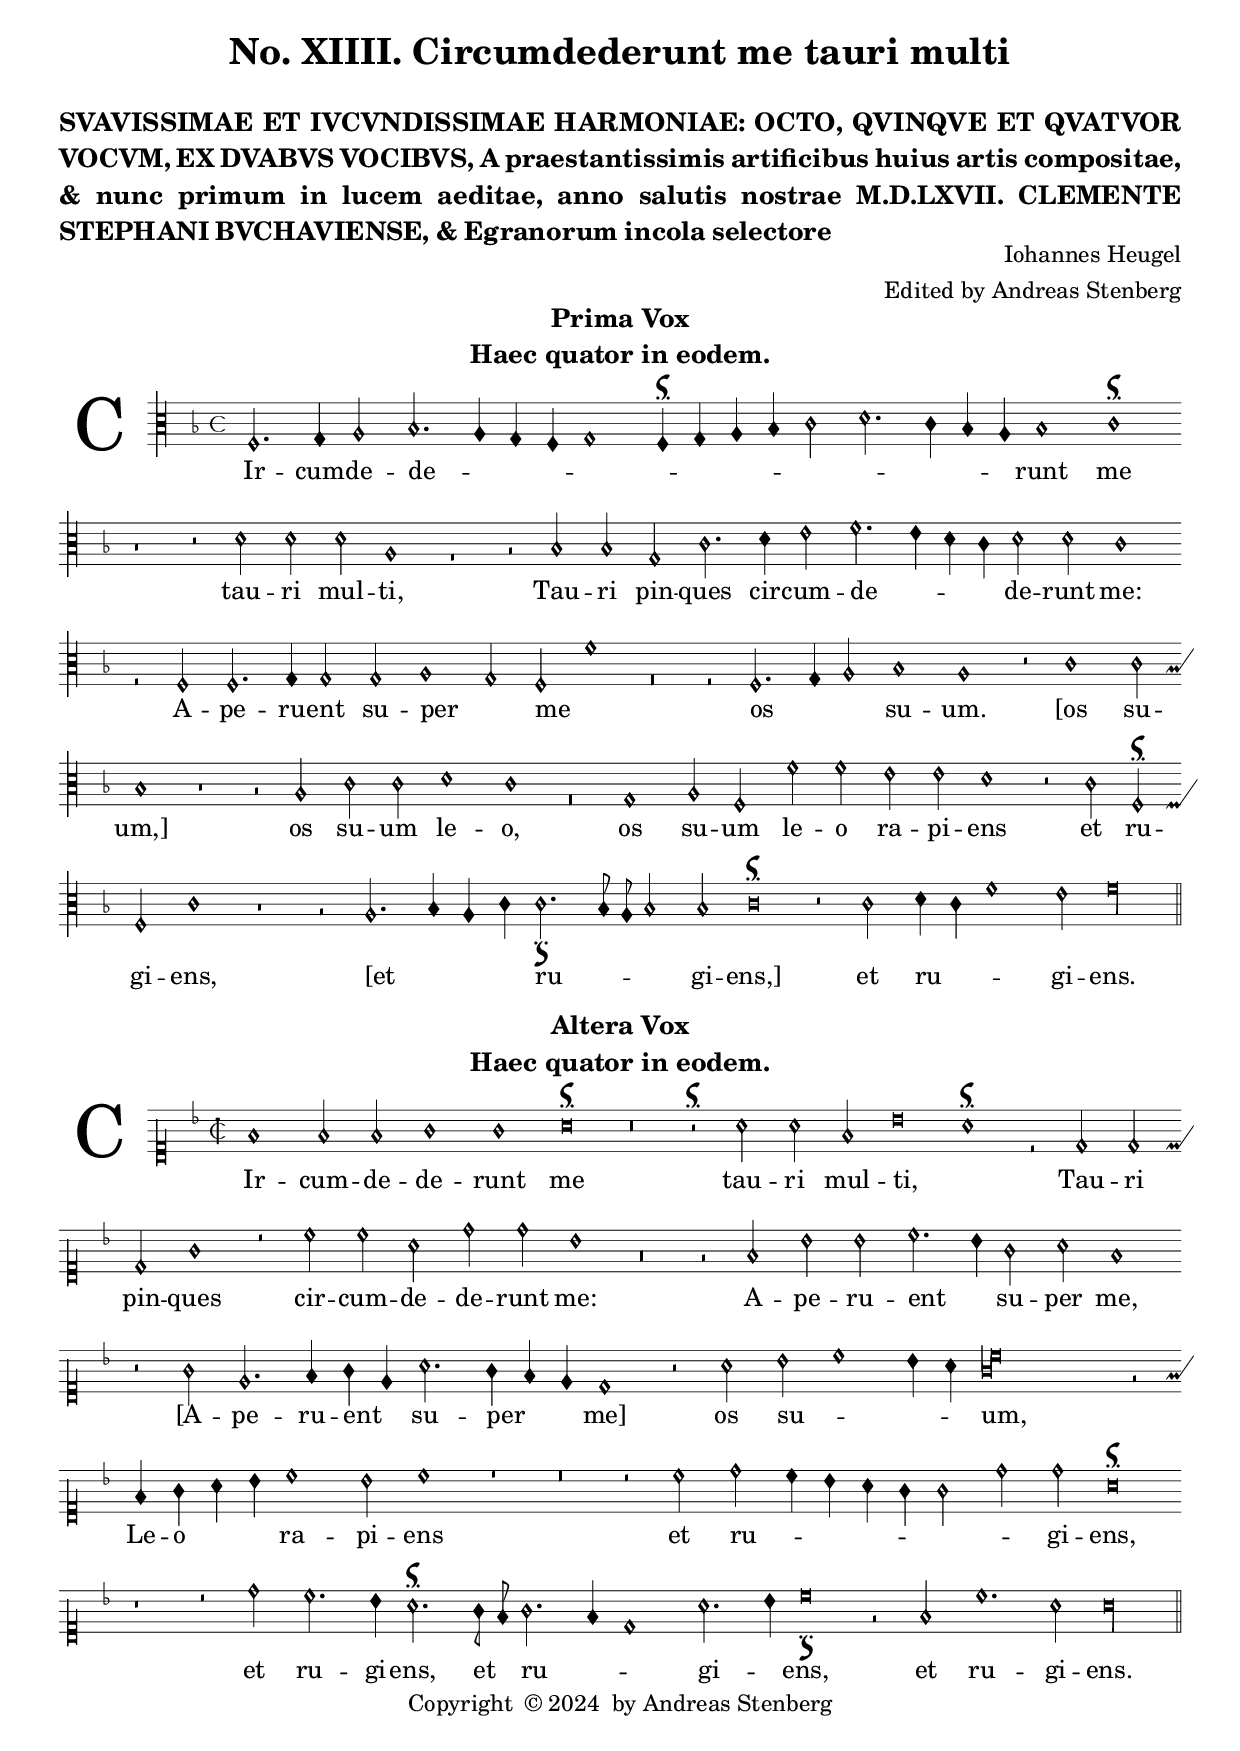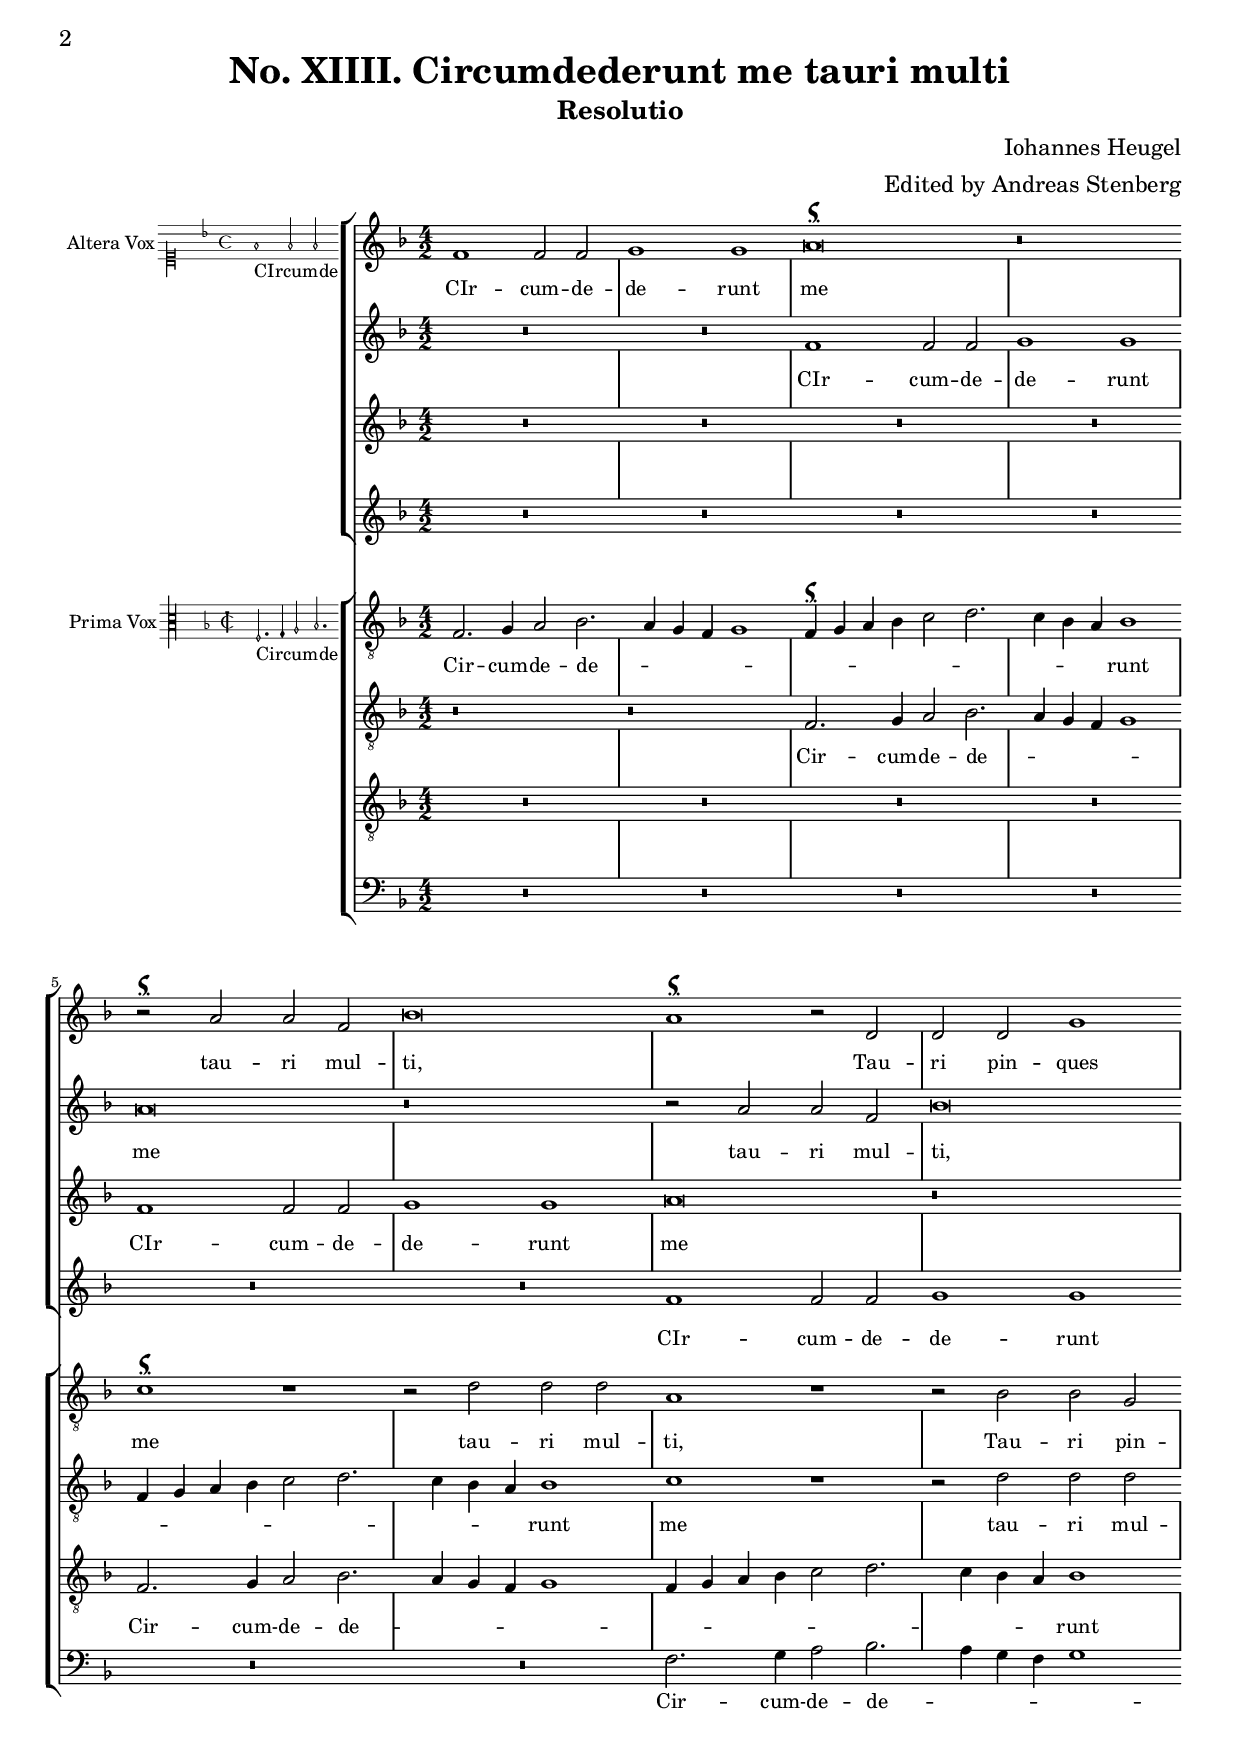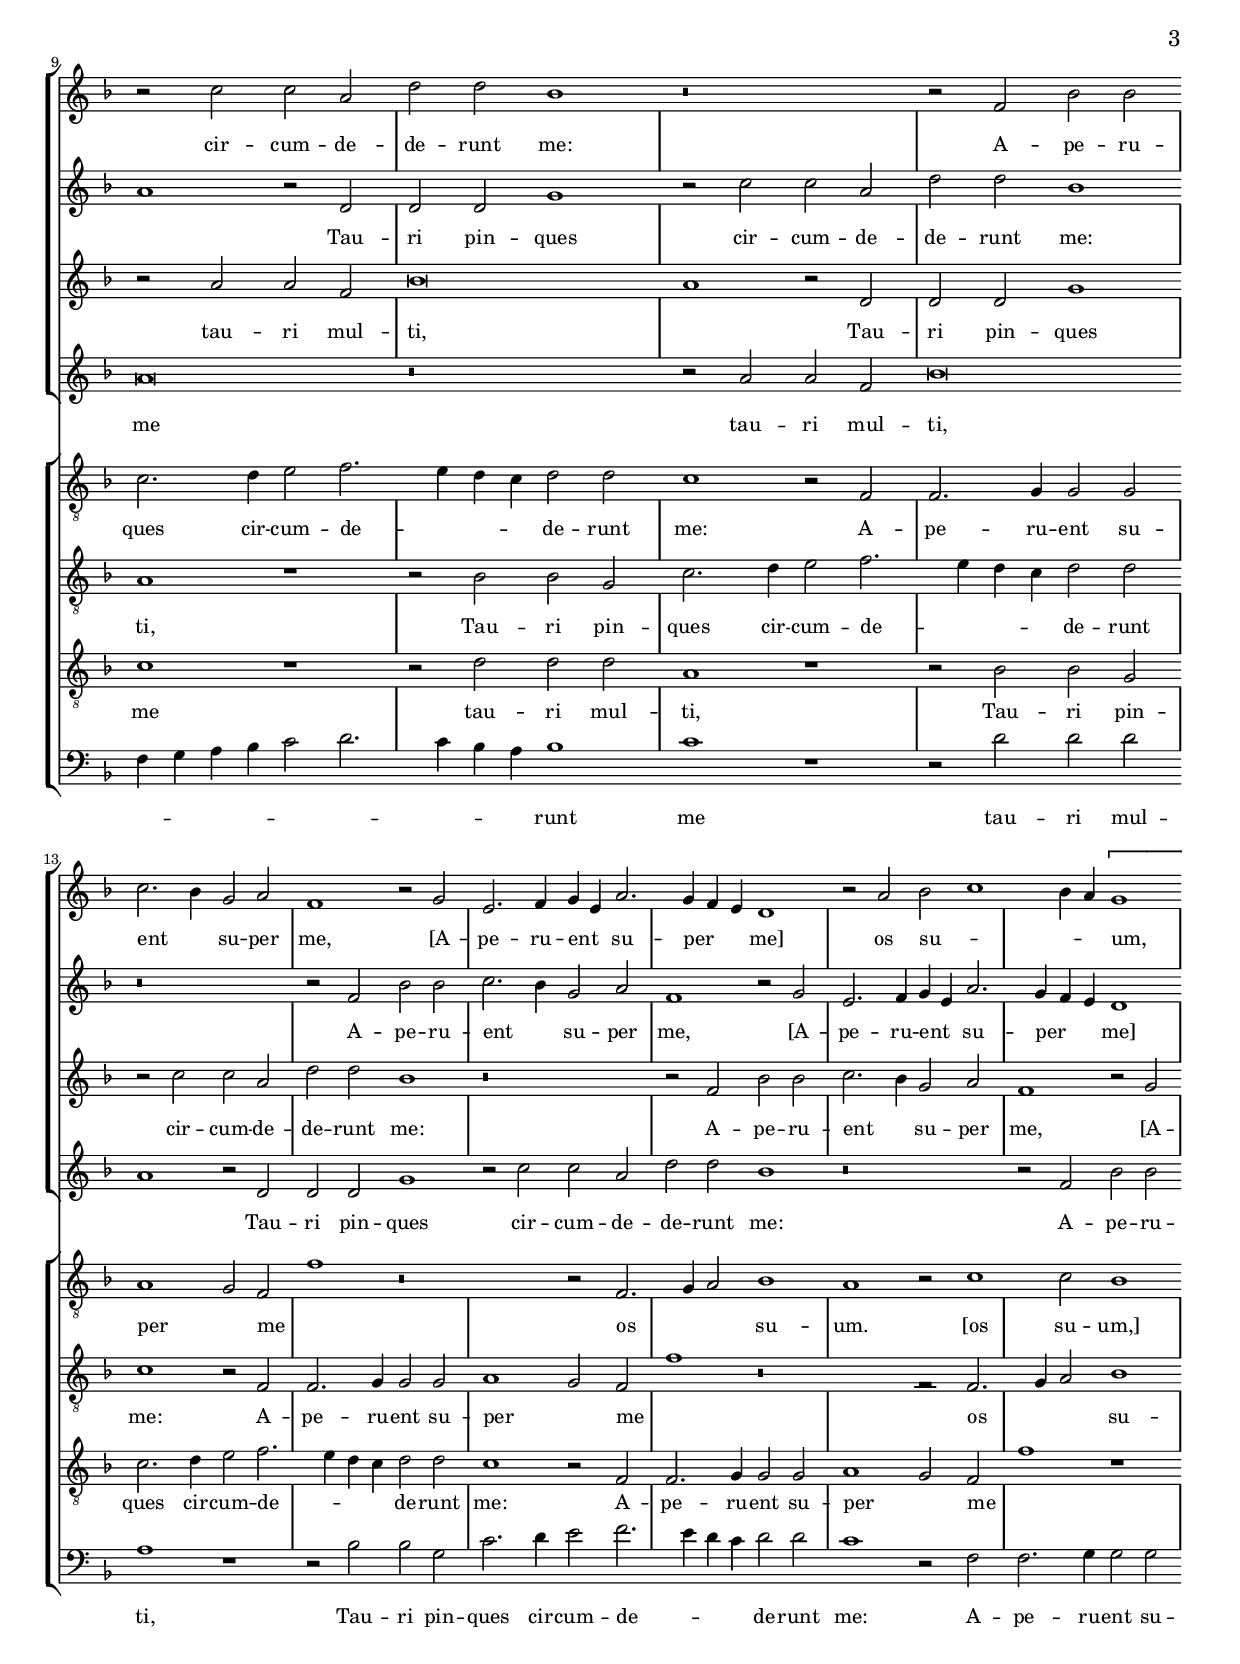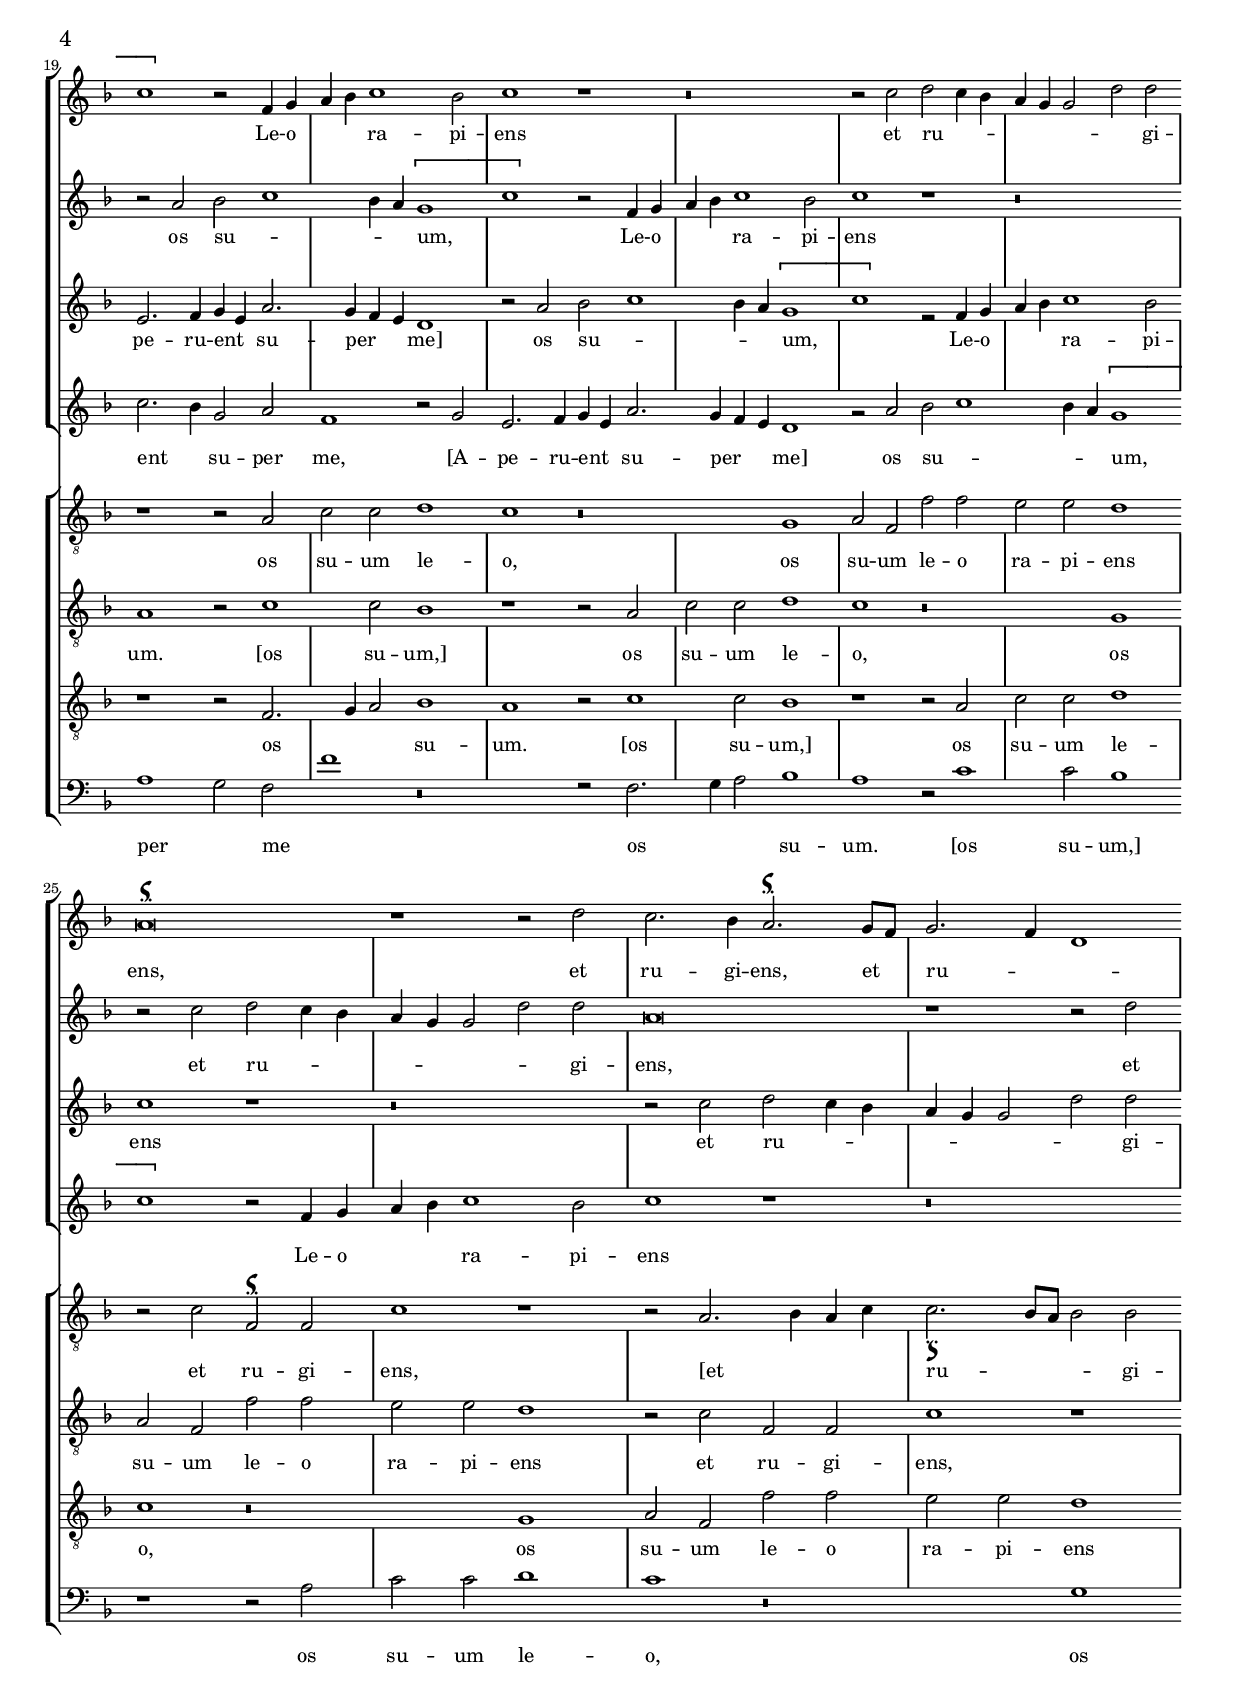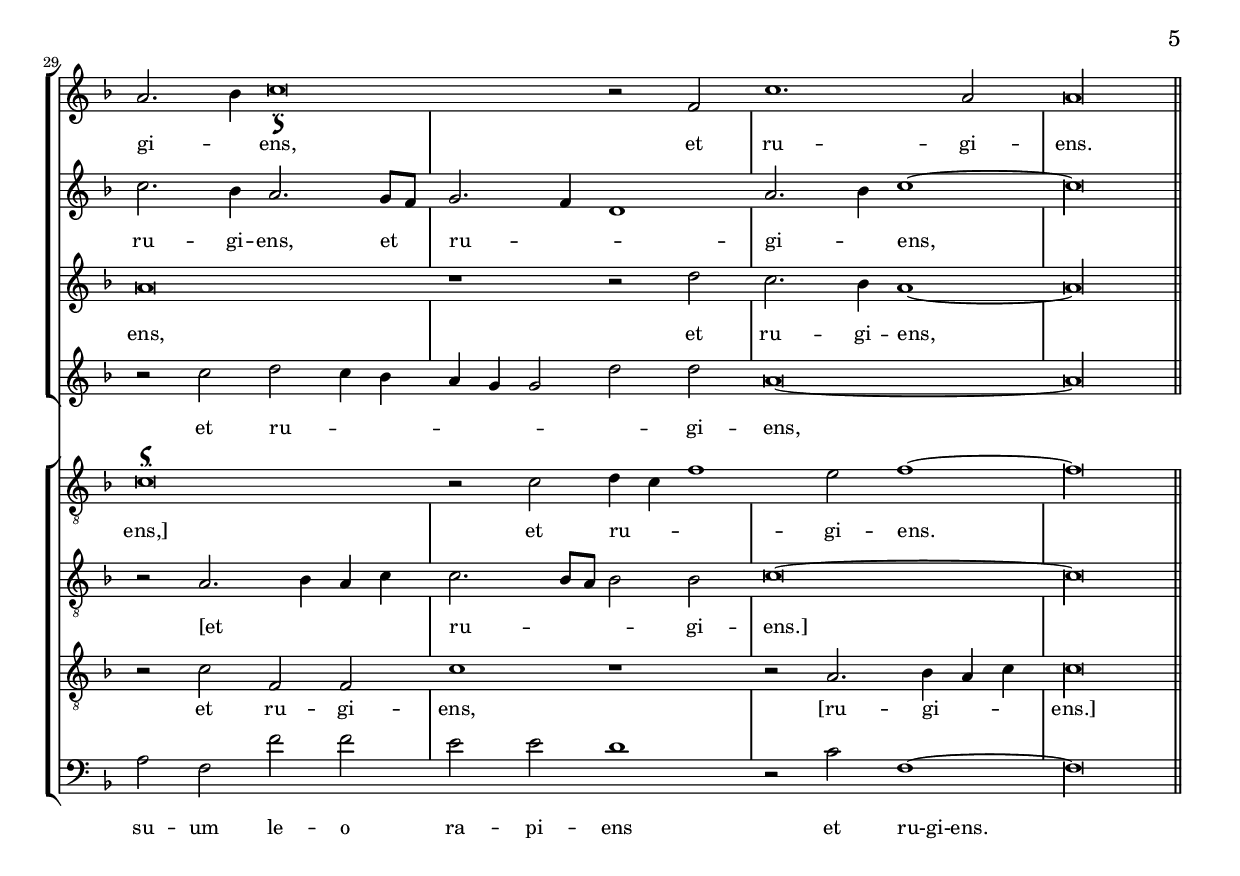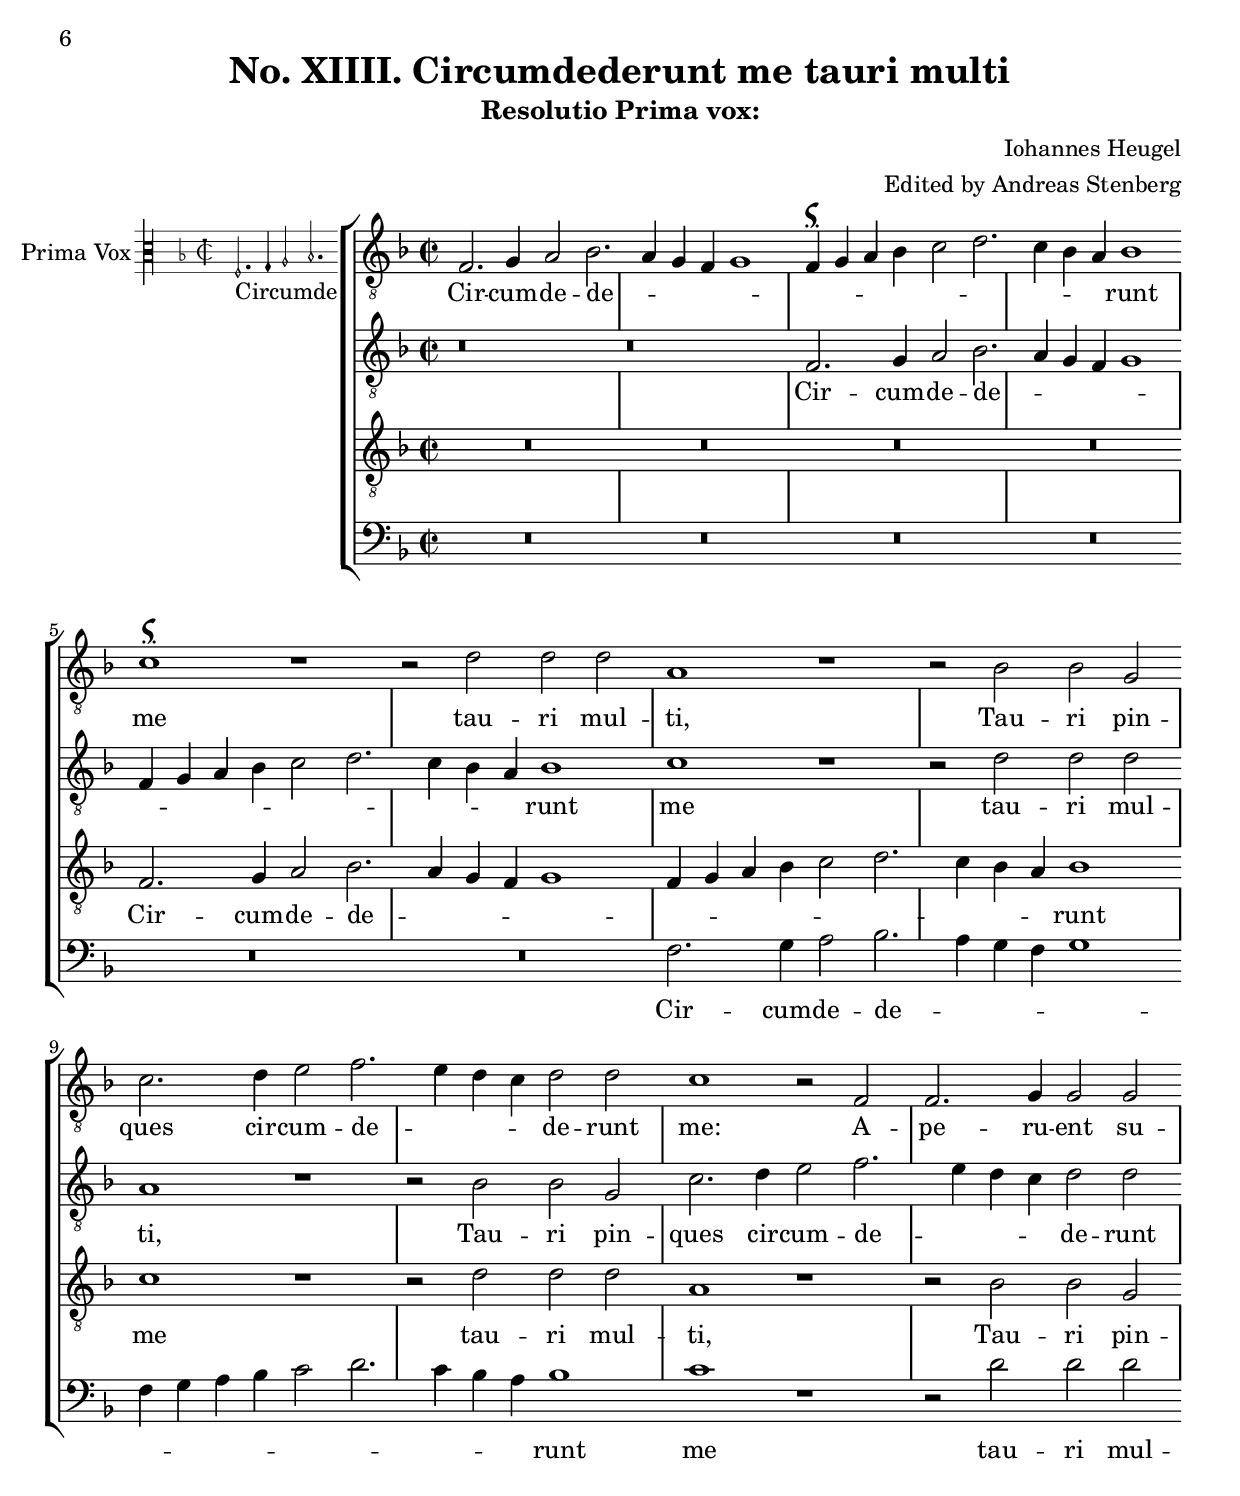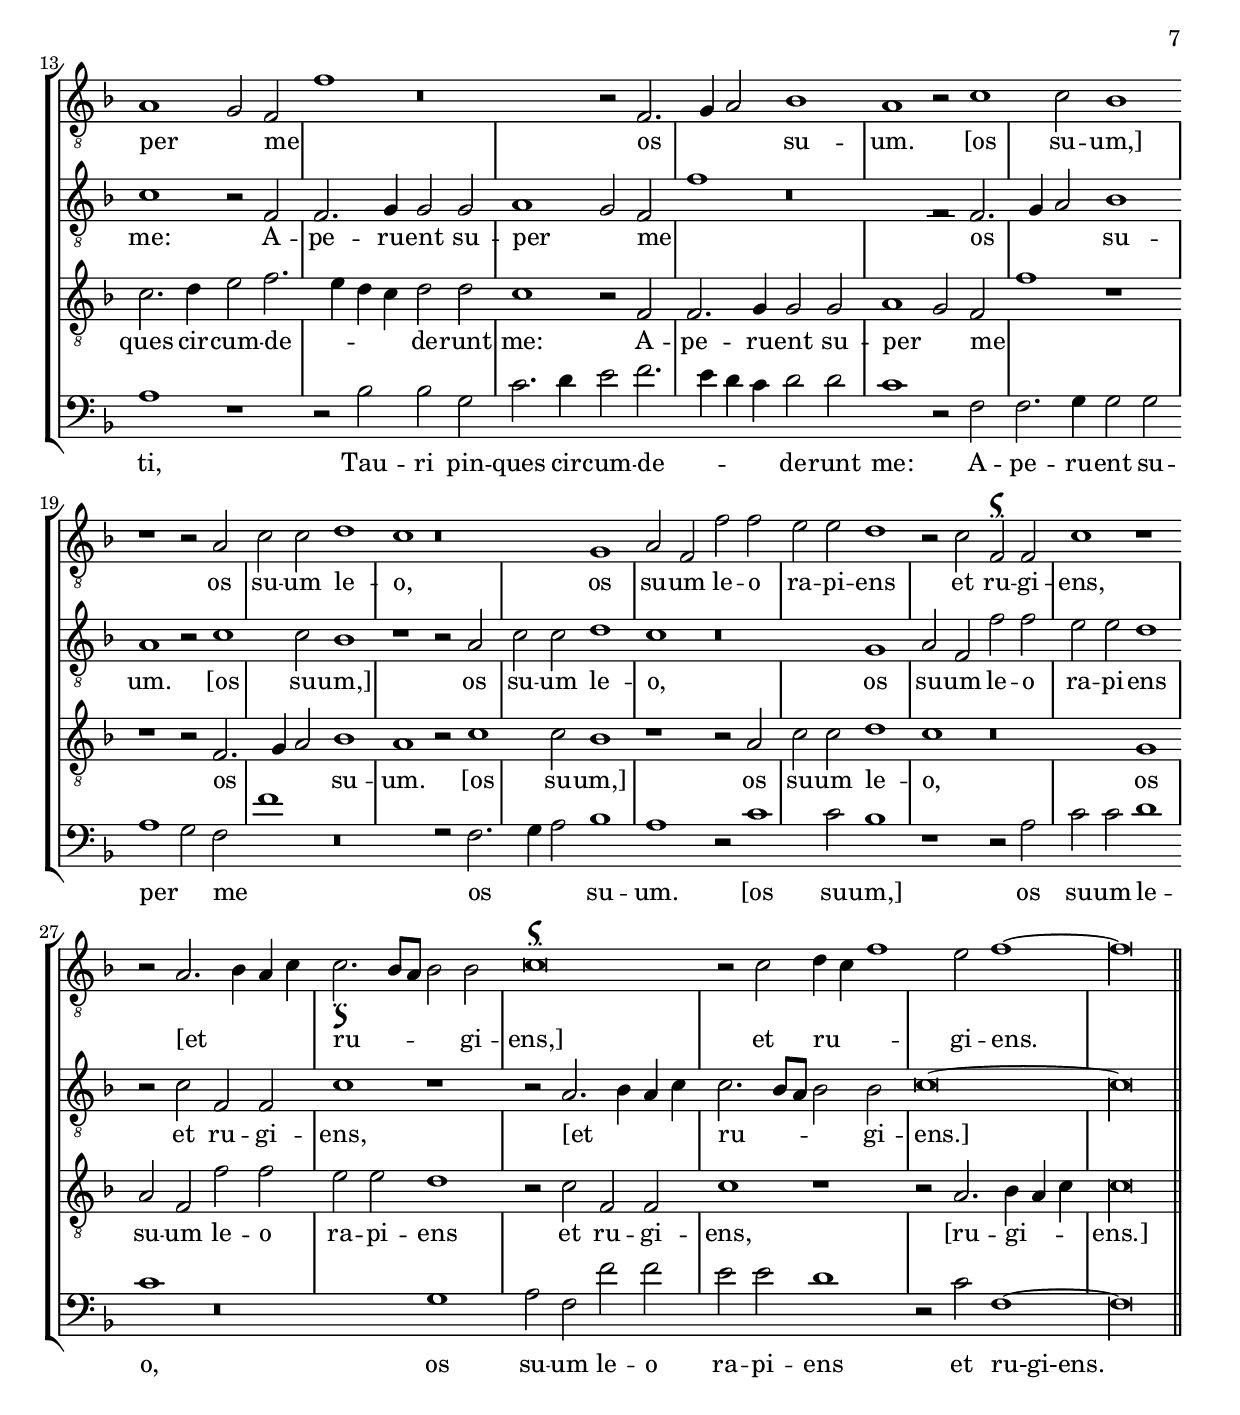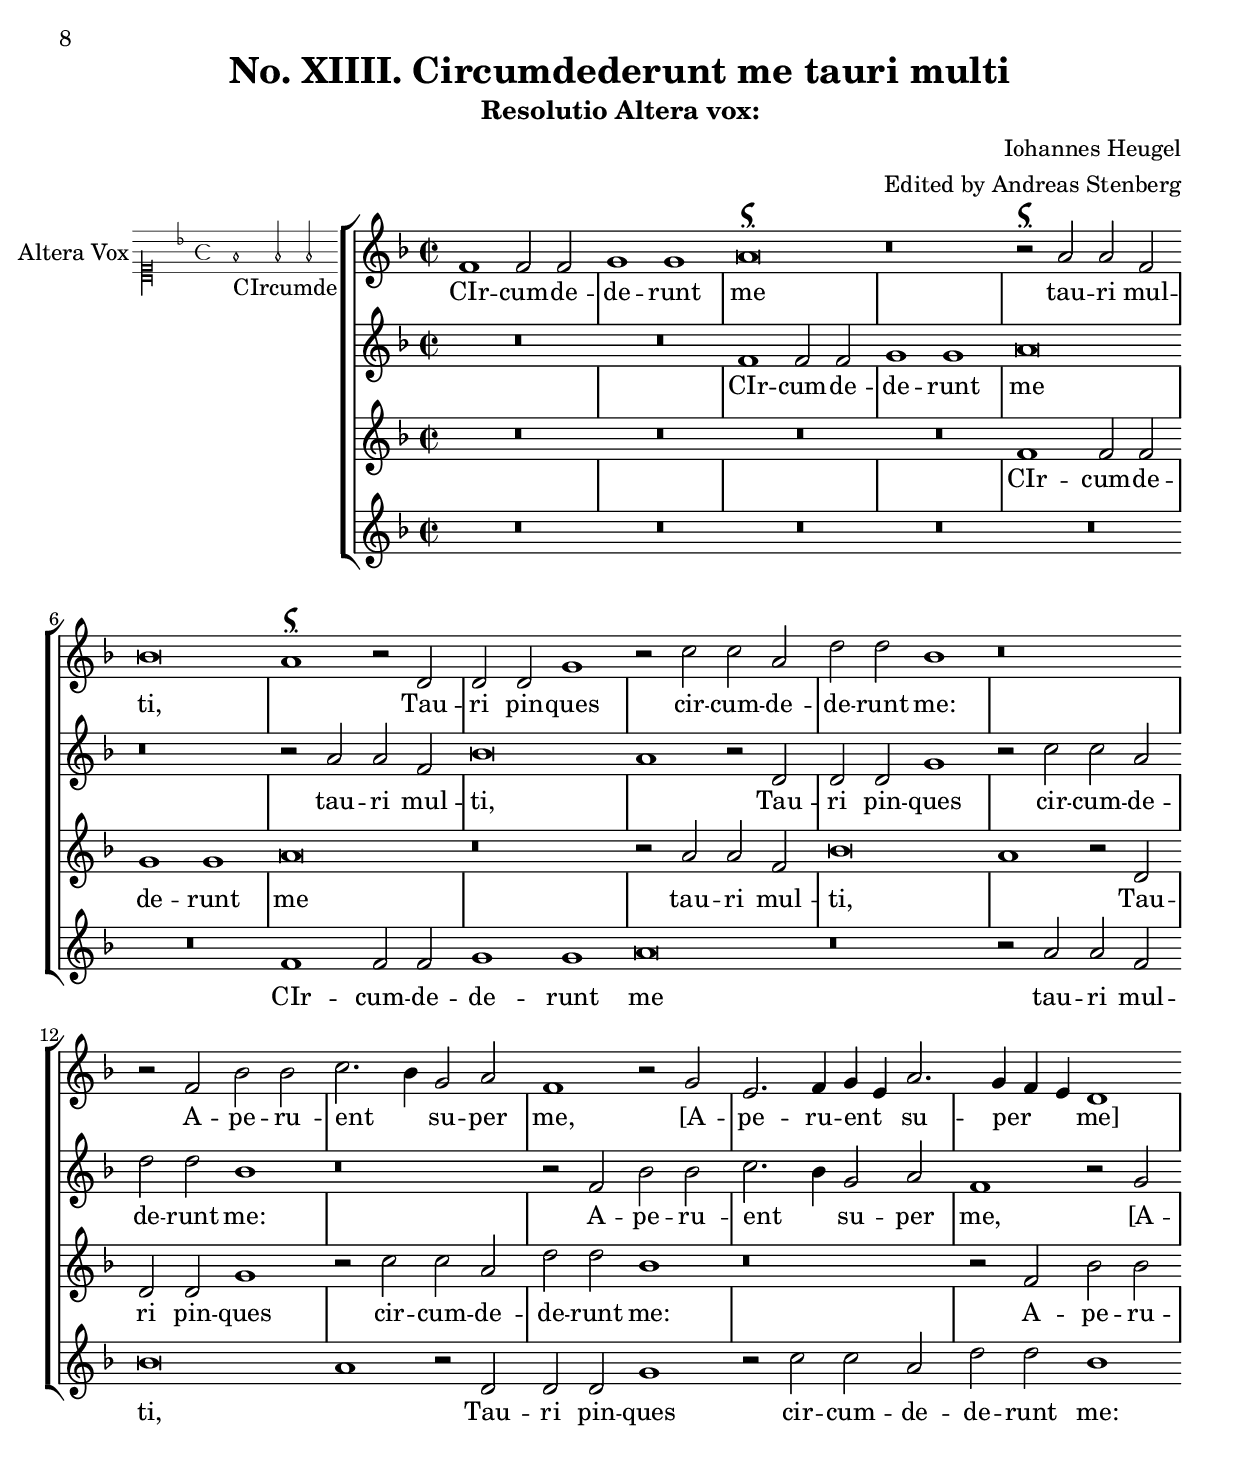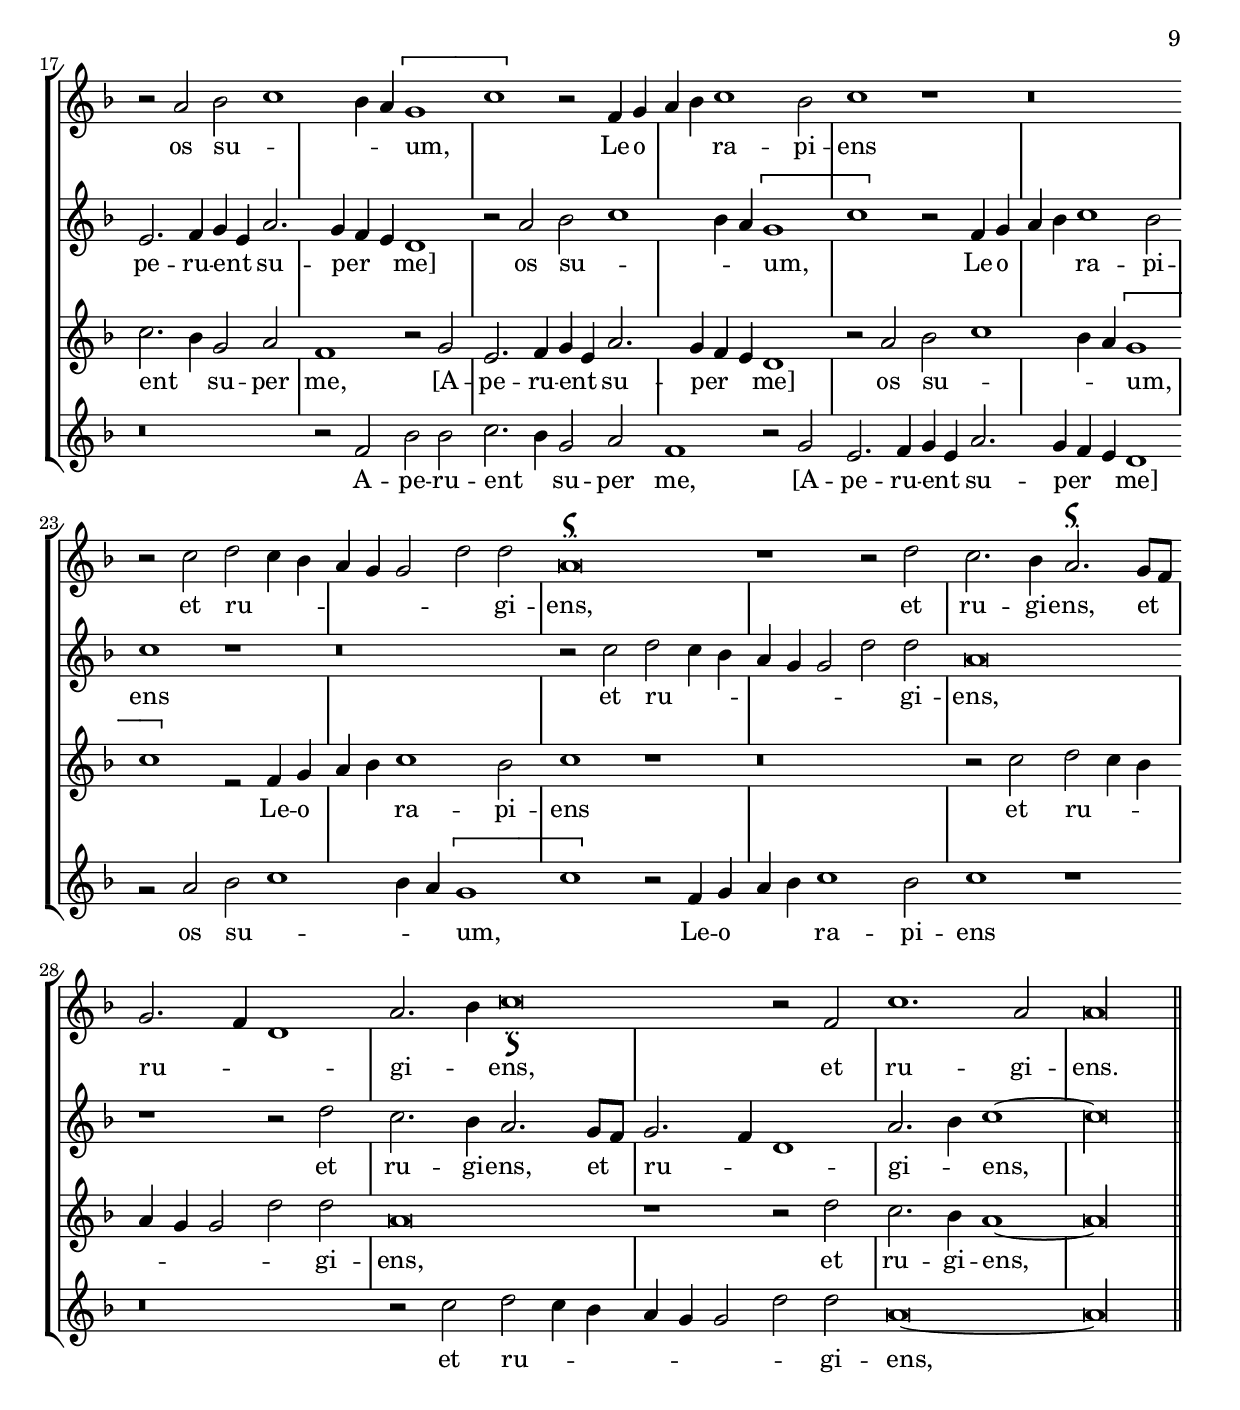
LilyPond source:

\version "2.24.3"
\include "deutsch.ly"
\include "deutsch.ly"
#(append! supported-clefs '(("mensural-f3" . ("clefs.mensural.f" 0 0))))
#(append! supported-clefs '(("mensural-f1" . ("clefs.mensural.f" 4 0))))
#(append! supported-clefs '(("mensural-f2" . ("clefs.mensural.f" -2 0))))
#(append! supported-clefs '(("petrucci-g3" . ("clefs.petrucci.g" 0 1))))
#(append! supported-clefs '(("petrucci-c5" . ("clefs.petrucci.g" 5 5))))
ficta = \once \set suggestAccidentals =##t

\header { 
  title = "No. XIIII. Circumdederunt me tauri multi"
  subtitle = \markup \column { \vspace #1.0 \justify-string #"SVAVISSIMAE ET IVCVNDISSIMAE HARMONIAE: OCTO, QVINQVE ET QVATVOR VOCVM, EX DVABVS VOCIBVS, A praestantissimis artificibus huius artis compositae, & nunc primum in lucem aeditae, anno salutis nostrae M.D.LXVII. CLEMENTE STEPHANI BVCHAVIENSE, & Egranorum incola selectore" }
  composer = "Iohannes Heugel"
  arranger = "Edited by Andreas Stenberg"
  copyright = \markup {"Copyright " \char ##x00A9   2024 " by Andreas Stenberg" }
}

primaVox = \relative {
  \override NoteHead.style = #'petrucci
  \clef "petrucci-c3"
  
  \key f \major
  \time 4/4
  f2. g4 a2 b2.\melisma 
  a4 g4 f4  g1
  f4^\signumcongruentiae g4 a4 b4 
  c2 d2. c4 b4 a4\melismaEnd 
  b1 c1^\signumcongruentiae
  a1\rest c2\rest d2
  d2 d2 
  
  a1 
  f1\rest a2\rest b2
  b2 g2 c2. d4 
  e2 f2.\melisma e4 d4 c4\melismaEnd
  d2 d2 c1
  f,2\rest f2 f2. g4
  g2 g2 a1\melisma
  g2\melismaEnd f2\melisma f'1\melismaEnd
  f,\breve\rest 
  f2\rest f2.\melisma g4 a2\melismaEnd
  
  b1 a1
  c2\rest c1 c2 
  b1 a1\rest 
  a2\rest a2 c2 c2
  d1 c1
  f,\breve\rest 
  g1 a2 f2 
  f'2 f2 e2 e2 
  d1 c2\rest c2 
  f,2^\signumcongruentiae f2 c'1
  a1\rest a2\rest a2.\melisma 
  b4 a4 c4\melismaEnd
  
  c2._\signumcongruentiae\melisma  b8 a8 
  b2\melismaEnd b2 c\breve^\signumcongruentiae 
  c2\rest c2 
  d4\melisma c4 f1\melismaEnd e2
  f\longa
      \once \revert Staff.BarLine.transparent
      \bar "||"
      
      
}
primaWords = \lyricmode {
  Ir -- cum -- de -- de -- runt me tau -- ri mul -- ti,
  Tau -- ri pin -- ques cir -- cum -- de -- de -- runt me: 
  A -- pe -- ru -- ent su -- per me os su -- um.
  [os su -- um,] 
  os su -- um le -- o,
  os su -- um le -- o ra -- pi -- ens et ru -- gi -- ens,
  [et ru -- gi -- ens,] 
  et ru -- gi -- ens. 
}
\score {
  <<
    \new MensuralVoice = "PrimaVox"
 \relative {
      \hide Score.BarNumber {
        \set Staff.instrumentName = \markup { \center-column { \fontsize #10 C } } 
        \primaVox
      }
    }
    \new Lyrics \lyricsto "PrimaVox" {
      \primaWords
    }
  >>
  \header {
    title = ##f
    subtitle = ##f
    composer = ##f
    arranger = ##f
    instrument = \markup \center-column { "Prima Vox" "Haec quator in eodem." }
  }
}

alteraVox = \relative {
  \override NoteHead.style = #'petrucci
  \clef "petrucci-c1"
  
  \key f \major
  \time 2/2
  f'1 f2 f2 
  g1 g1
  a\breve^\signumcongruentiae
  g\breve\rest
  g2\rest^\signumcongruentiae a2 a2 f2
  b\breve\melisma 
  a1^\signumcongruentiae\melismaEnd c,2\rest d2
  d2 d2 g1
  b2\rest c2 c2 a2
  d2 d2 
  
  b1
  e,\breve\rest 
  e2\rest f2 b2 b2
  c2.\melisma b4\melismaEnd g2 a2
  f1  g2\rest g2
  e2. f4 g4\melisma e4\melismaEnd a2.
  g4\melisma f4 e4\melismaEnd d1 
  g2\rest a2 b2\melisma c1 
  b4 a4\melismaEnd \[g1\melisma
  c1\melismaEnd\]
  e,2\rest f4 g4\melisma
  
  a4 b4\melismaEnd c1 
  b2 c1
  b1\rest 
  b\breve\rest 
  b2\rest c2 d2\melisma c4 b4 
  a4 g4 g2 d'2\melismaEnd d2
  a\breve^\signumcongruentiae
  g1\rest b2\rest d2
  c2. b4 a2.^\signumcongruentiae g8\melisma f8\melismaEnd
  g2.\melisma f4 d1\melismaEnd
  a'2.\melisma b4\melismaEnd c\breve_\signumcongruentiae
  
  e,2\rest f2 c'1. a2
  a\longa
  \once \revert Staff.BarLine.transparent
  \bar "||"
}
alteraWords = \lyricmode {
  Ir -- cum -- de -- de -- runt me tau -- ri mul -- ti,
  Tau -- ri pin -- ques cir -- cum -- de -- de -- runt me: 
  A -- pe -- ru -- ent su -- per me,
  [A -- pe -- ru -- ent su -- per me] 
  os su -- um, 
  Le -- o ra -- pi -- ens et ru -- gi -- ens,
  et ru -- gi -- ens,
  et ru -- gi -- ens, 
  et ru -- gi -- ens. 

}

diatonic = \relative {
  f, g a b c d e f g a b c
}
\score {
  <<
    \new MensuralVoice = "SecundaVox" \relative {
      \hide Score.BarNumber {
      \set Staff.instrumentName = \markup { \center-column { \fontsize #10 C } } 
      \alteraVox
      }
    }
    \new Lyrics \lyricsto "SecundaVox" {
      \alteraWords
    }
  >>
  \header {
    title = ##f
    subtitle = ##f
    composer = ##f
    arranger = ##f
    instrument = \markup \center-column { "Altera Vox" "Haec quator in eodem." }
  }
}

%% Resolutio Omnis Vocis


\score {
  <<
  \new StaffGroup <<
  \new Staff <<
    \new Voice = AlteraVoxA {
      \set Staff.instrumentName = \markup \center-column { "Altera Vox"  }
      \incipit { \clef "mensural-c1" 
                 \key f \major
                 f'1_"CIrcumde"  f'2 f'2}
      \override Staff.InstrumentName.self-alignment-X = #RIGHT
      \clef "treble"
      \key f \major
      \set Staff.midiInstrument = "choir aahs"
  \relative { 
  f'1 f2 f2 
  g1 g1
  a\breve^\signumcongruentiae
  r\breve
  r2^\signumcongruentiae a2 a2 f2
  b\breve\melisma 
  a1^\signumcongruentiae\melismaEnd r2 d,2
  d2 d2 g1
  r2 c2 c2 a2
  d2 d2 
  
  b1
  r\breve 
  r2 f2 b2 b2
  c2.\melisma b4\melismaEnd g2 a2
  f1  r2 g2
  e2. f4 g4\melisma e4\melismaEnd a2.
  g4\melisma f4 e4\melismaEnd d1 
  r2 a'2 b2\melisma c1 
  b4 a4\melismaEnd \[g1\melisma
  c1\melismaEnd\]
  r2 f,4 g4\melisma
  
  a4 b4\melismaEnd c1 
  b2 c1
  r1 
  r\breve 
  r2 c2 d2\melisma c4 b4 
  a4 g4 g2 d'2\melismaEnd d2
  a\breve^\signumcongruentiae
  r1 r2 d2
  c2. b4 a2.^\signumcongruentiae g8\melisma f8\melismaEnd
  g2.\melisma f4 d1\melismaEnd
  a'2.\melisma b4\melismaEnd c\breve_\signumcongruentiae
  
  r2 f,2 c'1. a2
  \cadenzaOn
  a\longa
  \once \revert Staff.BarLine.transparent
  \bar "||"
  \cadenzaOff
    }
    }
    \new Lyrics \lyricsto AlteraVoxA { 
    CIr -- cum -- de -- de -- runt me tau -- ri mul -- ti,
  Tau -- ri pin -- ques cir -- cum -- de -- de -- runt me: 
  A -- pe -- ru -- ent su -- per me,
  [A -- pe -- ru -- ent su -- per me] 
  os su -- um, 
  Le -- o ra -- pi -- ens et ru -- gi -- ens,
  et ru -- gi -- ens,
  et ru -- gi -- ens, 
  et ru -- gi -- ens. 

    }
  >>
  
  \new Staff <<
    \new Voice = AlteraVoxB {
      \override Staff.InstrumentName.self-alignment-X = #RIGHT
      \set Staff.midiInstrument = "choir aahs"
      \relative {   \clef "treble"
      \key f \major
  R\breve*2
  f'1 f2 f2 
  g1 g1
  a\breve
  r\breve
  r2 a2 a2 f2
  b\breve\melisma 
  a1\melismaEnd r2 d,2
  d2 d2 g1
  r2 c2 c2 a2
  d2 d2 
  
  b1
  r\breve 
  r2 f2 b2 b2
  c2.\melisma b4\melismaEnd g2 a2
  f1  r2 g2
  e2. f4 g4\melisma e4\melismaEnd a2.
  g4\melisma f4 e4\melismaEnd d1 
  r2 a'2 b2\melisma c1 
  b4 a4\melismaEnd \[g1\melisma
  c1\melismaEnd\]
  r2 f,4 g4\melisma
  
  a4 b4\melismaEnd c1 
  b2 c1
  r1 
  r\breve 
  r2 c2 d2\melisma c4 b4 
  a4 g4 g2 d'2\melismaEnd d2
  a\breve
  r1 r2 d2
  c2. b4 a2. g8\melisma f8\melismaEnd
  g2.\melisma f4 d1\melismaEnd
  a'2.\melisma b4\melismaEnd 
  c1~
  c\longa
  \once \revert Staff.BarLine.transparent
  \bar "||"
   }

    }
    \new Lyrics \lyricsto AlteraVoxB { 
      CIr -- cum -- de -- de -- runt me tau -- ri mul -- ti,
  Tau -- ri pin -- ques cir -- cum -- de -- de -- runt me: 
  A -- pe -- ru -- ent su -- per me,
  [A -- pe -- ru -- ent su -- per me] 
  os su -- um, 
  Le -- o ra -- pi -- ens et ru -- gi -- ens,
  et ru -- gi -- ens,
  et ru -- gi -- ens, 
  et ru -- gi -- ens. 

}
  >>
  
  \new Staff <<
    \new Voice = AlteraVoxC {
      \override Staff.InstrumentName.self-alignment-X = #RIGHT
      \set Staff.midiInstrument = "choir aahs"
      %\modalTranspose c f \diatonic  
      \relative {
       \clef "treble"
      \key f \major
      R\breve*4   
      f'1 f2 f2 
  g1 g1
  a\breve
  r\breve
  r2 a2 a2 f2
  b\breve\melisma 
  a1\melismaEnd r2 d,2
  d2 d2 g1
  r2 c2 c2 a2
  d2 d2 
  
  b1
  r\breve 
  r2 f2 b2 b2
  c2.\melisma b4\melismaEnd g2 a2
  f1  r2 g2
  e2. f4 g4\melisma e4\melismaEnd a2.
  g4\melisma f4 e4\melismaEnd d1 
  r2 a'2 b2\melisma c1 
  b4 a4\melismaEnd \[g1\melisma
  c1\melismaEnd\]
  e,2\rest f4 g4\melisma
  
  a4 b4\melismaEnd c1 
  b2 c1
  r1 
  r\breve 
  r2 c2 d2\melisma c4 b4 
  a4 g4 g2 d'2\melismaEnd d2
  a\breve
  r1 r2 d2
  c2. b4 a1~
  a\longa
      \once \revert Staff.BarLine.transparent
      \bar "||"
    }
    
       
    }
    \new Lyrics \lyricsto AlteraVoxC { 
      CIr -- cum -- de -- de -- runt me tau -- ri mul -- ti,
  Tau -- ri pin -- ques cir -- cum -- de -- de -- runt me: 
  A -- pe -- ru -- ent su -- per me,
  [A -- pe -- ru -- ent su -- per me] 
  os su -- um, 
  Le -- o ra -- pi -- ens et ru -- gi -- ens,
  et ru -- gi -- ens,
  et ru -- gi -- ens, 
  et ru -- gi -- ens. 
  }
  >>
  
  \new Staff <<
    \new Voice = AlteraVoxD {
      \set Staff.midiInstrument = "choir aahs"
      \clef "treble"
      \key f \major
      \time 2/2
      \set Timing.measureLength = #(ly:make-moment 4/2)
      \relative c {
      R\breve*6
  f'1 f2 f2 
  g1 g1
  a\breve
  r\breve
  r2 a2 a2 f2
  b\breve\melisma 
  a1\melismaEnd r2 d,2
  d2 d2 g1
  r2 c2 c2 a2
  d2 d2 
  
  b1
  r\breve 
  r2 f2 b2 b2
  c2.\melisma b4\melismaEnd g2 a2
  f1  r2 g2
  e2. f4 g4\melisma e4\melismaEnd a2.
  g4\melisma f4 e4\melismaEnd d1 
  g2\rest a2 b2\melisma c1 
  b4 a4\melismaEnd \[g1\melisma
  c1\melismaEnd\]
  r2 f,4 g4\melisma
  
  a4 b4\melismaEnd c1 
  b2 c1
  r1 
  r\breve 
  r2 c2 d2\melisma c4 b4 
  a4 g4 g2 d'2\melismaEnd d2
  a\breve~
  a\longa
  \once \revert Staff.BarLine.transparent
      \bar "||"
      }
    }
    \new Lyrics \lyricsto AlteraVoxD { 
    CIr -- cum -- de -- de -- runt me tau -- ri mul -- ti,
  Tau -- ri pin -- ques cir -- cum -- de -- de -- runt me: 
  A -- pe -- ru -- ent su -- per me,
  [A -- pe -- ru -- ent su -- per me] 
  os su -- um, 
  Le -- o ra -- pi -- ens et ru -- gi -- ens,
  et ru -- gi -- ens,
  et ru -- gi -- ens, 
  et ru -- gi -- ens. 
 }
  >>
  
  >>
  \new StaffGroup <<
  \new Staff <<
    \new Voice = PrimaVoxA {
      \set Staff.instrumentName = \markup \center-column { "Prima Vox"  }
      \override Staff.InstrumentName.self-alignment-X = #RIGHT
    \incipit { \clef "petrucci-c3" \key f \major
      \time 2/2
      f2._"Circumde" g4 a2 b2.
      }  \clef "treble_8"
      \key f \major
      \set Staff.midiInstrument = "choir aahs"
  \relative { 
  f2. g4 a2 b2.\melisma 
  a4 g4 f4  g1
  f4^\signumcongruentiae g4 a4 b4 
  c2 d2. c4 b4 a4\melismaEnd 
  b1 c1^\signumcongruentiae
  r1 r2 d2
  d2 d2 
  
  a1 
  r1 r2 b2
  b2 g2 c2. d4 
  e2 f2.\melisma e4 d4 c4\melismaEnd
  d2 d2 c1
  r2 f,2 f2. g4
  g2 g2 a1\melisma
  g2\melismaEnd f2\melisma f'1\melismaEnd
  r\breve 
  r2 f,2.\melisma g4 a2\melismaEnd
  
  b1 a1
  r2 c1 c2 
  b1 r1 
  r2 a2 c2 c2
  d1 c1
  r\breve 
  g1 a2 f2 
  f'2 f2 e2 e2 
  d1 r2 c2 
  f,2^\signumcongruentiae f2 c'1
  r1 r2 a2.\melisma 
  b4 a4 c4\melismaEnd
  
  c2._\signumcongruentiae\melisma  b8 a8 
  b2\melismaEnd b2 c\breve^\signumcongruentiae 
  r2 c2 
  d4\melisma c4 f1\melismaEnd e2
  f1~
  \cadenzaOn
  f\longa
    \once \revert Staff.BarLine.transparent
  \bar "||"
  \cadenzaOff
    }
    }
    \new Lyrics \lyricsto PrimaVoxA { 
  Cir -- cum -- de -- de -- runt me tau -- ri mul -- ti,
  Tau -- ri pin -- ques cir -- cum -- de -- de -- runt me: 
  A -- pe -- ru -- ent su -- per me os su -- um.
  [os su -- um,] 
  os su -- um le -- o,
  os su -- um le -- o ra -- pi -- ens et ru -- gi -- ens,
  [et ru -- gi -- ens,] 
  et ru -- gi -- ens. 
    }
  >>
  
  \new Staff <<
    \new Voice = PrimaVoxB {
      \set Staff.instrumentName = ""
      \override Staff.InstrumentName.self-alignment-X = #RIGHT
      \set Staff.midiInstrument = "choir aahs"
      \relative {   \clef "treble_8"
      \key f \major
        r\breve
        r\breve
f2. g4 a2 b2.\melisma 
  a4 g4 f4  g1
  f4 g4 a4 b4 
  c2 d2. c4 b4 a4\melismaEnd 
  b1 c1
  r1 r2 d2
  d2 d2 
  
  a1 
  r1 r2 b2
  b2 g2 c2. d4 
  e2 f2.\melisma e4 d4 c4\melismaEnd
  d2 d2 c1
  r2 f,2 f2. g4
  g2 g2 a1\melisma
  g2\melismaEnd f2\melisma f'1\melismaEnd
  r\breve 
  f,2\rest f2.\melisma g4 a2\melismaEnd
  
  b1 a1
  r2 c1 c2 
  b1 r1 
  r2 a2 c2 c2
  d1 c1
  r\breve 
  g1 a2 f2 
  f'2 f2 e2 e2 
  d1 r2 c2 
  f,2 f2 c'1
  r1 r2 a2.\melisma 
  b4 a4 c4\melismaEnd
  
  c2.\melisma  b8 a8 
  b2\melismaEnd b2 c\breve~
  c\longa
    \once \revert Staff.BarLine.transparent
  \bar "||"
   }

    }
    \new Lyrics \lyricsto PrimaVoxB { 
  Cir -- cum -- de -- de -- runt me tau -- ri mul -- ti,
  Tau -- ri pin -- ques cir -- cum -- de -- de -- runt me: 
  A -- pe -- ru -- ent su -- per me os su -- um.
  [os su -- um,] 
  os su -- um le -- o,
  os su -- um le -- o ra -- pi -- ens et ru -- gi -- ens,
  [et ru -- gi -- ens.] 
  
}
  >>
  
  \new Staff <<
    \new Voice = PrimaVoxC {
      \set Staff.instrumentName = \markup \center-column { "" }
      \override Staff.InstrumentName.self-alignment-X = #RIGHT
      \set Staff.midiInstrument = "choir aahs"
      %\modalTranspose c f \diatonic  
      \relative {
       \clef "treble_8"
      \key f \major
       
      R\breve*4
      f2. g4 a2 b2.\melisma 
  a4 g4 f4  g1
  f4 g4 a4 b4 
  c2 d2. c4 b4 a4\melismaEnd 
  b1 c1
  r1 r2 d2
  d2 d2 
  
  a1 
  r1 r2 b2
  b2 g2 c2. d4 
  e2 f2.\melisma e4 d4 c4\melismaEnd
  d2 d2 c1
  r2 f,2 f2. g4
  g2 g2 a1\melisma
  g2\melismaEnd f2\melisma f'1\melismaEnd
  r1 
  r1 r2 f,2.\melisma g4 a2\melismaEnd
  
  b1 a1
  r2 c1 c2 
  b1 r1 
  r2 a2 c2 c2
  d1 c1
  r\breve 
  g1 a2 f2 
  f'2 f2 e2 e2 
  d1 r2 c2 
  f,2 f2 c'1
  r1 r2 a2. 
  b4\melisma a4 c4\melismaEnd
  
  c\longa 
      \once \revert Staff.BarLine.transparent
      \bar "||"
    }
    
       
    }
    \new Lyrics \lyricsto PrimaVoxC { 
  Cir -- cum -- de -- de -- runt me tau -- ri mul -- ti,
  Tau -- ri pin -- ques cir -- cum -- de -- de -- runt me: 
  A -- pe -- ru -- ent su -- per me os su -- um.
  [os su -- um,] 
  os su -- um le -- o,
  os su -- um le -- o ra -- pi -- ens et ru -- gi -- ens,
  [ru -- gi -- ens.] 
  et ru -- gi -- ens. 
    }
  >>
  
  \new Staff <<
    \new Voice = PrimaVoxD {
      \set Staff.instrumentName = ""
      \override Staff.InstrumentName.self-alignment-X = #RIGHT
      
      \set Staff.midiInstrument = "choir aahs"
      \clef "bass"
      \key f \major
      \time 4/2
      \set Timing.measureLength = #(ly:make-moment 4/2)
      \relative c {
      R\breve*6
      f2. g4 a2 b2.\melisma 
  a4 g4 f4  g1
  f4 g4 a4 b4 
  c2 d2. c4 b4 a4\melismaEnd 
  b1 c1
  r1 r2 d2
  d2 d2 
  
  a1 
  r1 r2 b2
  b2 g2 c2. d4 
  e2 f2.\melisma e4 d4 c4\melismaEnd
  d2 d2 c1
  r2 f,2 f2. g4
  g2 g2 a1\melisma
  g2\melismaEnd f2\melisma f'1\melismaEnd
  r\breve 
  f,2\rest f2.\melisma g4 a2\melismaEnd
  
  b1 a1
  r2 c1 c2 
  b1 r1 
  r2 a2 c2 c2
  d1 c1
  r\breve 
  g1 a2 f2 
  f'2 f2 e2 e2 
  d1 r2 c2 
  f,1~
  f\longa
      \once \revert Staff.BarLine.transparent
      \bar "||"
      }
    }
    \new Lyrics \lyricsto PrimaVoxD { 
  Cir -- cum -- de -- de -- runt me tau -- ri mul -- ti,
  Tau -- ri pin -- ques cir -- cum -- de -- de -- runt me: 
  A -- pe -- ru -- ent su -- per me os su -- um.
  [os su -- um,] 
  os su -- um le -- o,
  os su -- um le -- o ra -- pi -- ens et ru-gi-ens.
  
 }
  >>
  
  >>
  >>
  \layout
  {
     #(layout-set-staff-size 16)
    indent = 5\cm
    incipit-width = 3\cm
     \context {
    \Staff
    measureBarType = "-span|"
  }
  }
  \midi {
    
    \tempo 1 = 80
  }
  \header {
    subtitle = "Resolutio"
  }
}


%% Resolutio Prima Vox
\pageBreak

\score {
  
  \new StaffGroup <<
  \new Staff <<
    \new Voice = PrimaVoxA {
      \set Staff.instrumentName = \markup \center-column { "Prima Vox"  }
      \override Staff.InstrumentName.self-alignment-X = #RIGHT
    \incipit { \clef "petrucci-c3" \key f \major
      \time 2/2
      f2._"Circumde" g4 a2 b2.
      }  \clef "treble_8"
      \key f \major
      \set Staff.midiInstrument = "choir aahs"
  \relative { 
  f2. g4 a2 b2.\melisma 
  a4 g4 f4  g1
  f4^\signumcongruentiae g4 a4 b4 
  c2 d2. c4 b4 a4\melismaEnd 
  b1 c1^\signumcongruentiae
  r1 r2 d2
  d2 d2 
  
  a1 
  r1 r2 b2
  b2 g2 c2. d4 
  e2 f2.\melisma e4 d4 c4\melismaEnd
  d2 d2 c1
  r2 f,2 f2. g4
  g2 g2 a1\melisma
  g2\melismaEnd f2\melisma f'1\melismaEnd
  r\breve 
  r2 f,2.\melisma g4 a2\melismaEnd
  
  b1 a1
  r2 c1 c2 
  b1 r1 
  r2 a2 c2 c2
  d1 c1
  r\breve 
  g1 a2 f2 
  f'2 f2 e2 e2 
  d1 r2 c2 
  f,2^\signumcongruentiae f2 c'1
  r1 r2 a2.\melisma 
  b4 a4 c4\melismaEnd
  
  c2._\signumcongruentiae\melisma  b8 a8 
  b2\melismaEnd b2 c\breve^\signumcongruentiae 
  r2 c2 
  d4\melisma c4 f1\melismaEnd e2
  f1~
  \cadenzaOn
  f\longa
    \once \revert Staff.BarLine.transparent
  \bar "||"
  \cadenzaOff
    }
    }
    \new Lyrics \lyricsto PrimaVoxA { 
  Cir -- cum -- de -- de -- runt me tau -- ri mul -- ti,
  Tau -- ri pin -- ques cir -- cum -- de -- de -- runt me: 
  A -- pe -- ru -- ent su -- per me os su -- um.
  [os su -- um,] 
  os su -- um le -- o,
  os su -- um le -- o ra -- pi -- ens et ru -- gi -- ens,
  [et ru -- gi -- ens,] 
  et ru -- gi -- ens. 
    }
  >>
  
  \new Staff <<
    \new Voice = PrimaVoxB {
      \set Staff.instrumentName = ""
      \override Staff.InstrumentName.self-alignment-X = #RIGHT
      \set Staff.midiInstrument = "choir aahs"
      \relative {   \clef "treble_8"
      \key f \major
        r\breve
        r\breve
f2. g4 a2 b2.\melisma 
  a4 g4 f4  g1
  f4 g4 a4 b4 
  c2 d2. c4 b4 a4\melismaEnd 
  b1 c1
  r1 r2 d2
  d2 d2 
  
  a1 
  r1 r2 b2
  b2 g2 c2. d4 
  e2 f2.\melisma e4 d4 c4\melismaEnd
  d2 d2 c1
  r2 f,2 f2. g4
  g2 g2 a1\melisma
  g2\melismaEnd f2\melisma f'1\melismaEnd
  r\breve 
  f,2\rest f2.\melisma g4 a2\melismaEnd
  
  b1 a1
  r2 c1 c2 
  b1 r1 
  r2 a2 c2 c2
  d1 c1
  r\breve 
  g1 a2 f2 
  f'2 f2 e2 e2 
  d1 r2 c2 
  f,2 f2 c'1
  r1 r2 a2.\melisma 
  b4 a4 c4\melismaEnd
  
  c2.\melisma  b8 a8 
  b2\melismaEnd b2 c\breve~
  c\longa
    \once \revert Staff.BarLine.transparent
  \bar "||"
   }

    }
    \new Lyrics \lyricsto PrimaVoxB { 
  Cir -- cum -- de -- de -- runt me tau -- ri mul -- ti,
  Tau -- ri pin -- ques cir -- cum -- de -- de -- runt me: 
  A -- pe -- ru -- ent su -- per me os su -- um.
  [os su -- um,] 
  os su -- um le -- o,
  os su -- um le -- o ra -- pi -- ens et ru -- gi -- ens,
  [et ru -- gi -- ens.] 
  
}
  >>
  
  \new Staff <<
    \new Voice = PrimaVoxC {
      \set Staff.instrumentName = \markup \center-column { "" }
      \override Staff.InstrumentName.self-alignment-X = #RIGHT
      \set Staff.midiInstrument = "choir aahs"
      %\modalTranspose c f \diatonic  
      \relative {
       \clef "treble_8"
      \key f \major
       
      R\breve*4
      f2. g4 a2 b2.\melisma 
  a4 g4 f4  g1
  f4 g4 a4 b4 
  c2 d2. c4 b4 a4\melismaEnd 
  b1 c1
  r1 r2 d2
  d2 d2 
  
  a1 
  r1 r2 b2
  b2 g2 c2. d4 
  e2 f2.\melisma e4 d4 c4\melismaEnd
  d2 d2 c1
  r2 f,2 f2. g4
  g2 g2 a1\melisma
  g2\melismaEnd f2\melisma f'1\melismaEnd
  r1 
  r1 r2 f,2.\melisma g4 a2\melismaEnd
  
  b1 a1
  r2 c1 c2 
  b1 r1 
  r2 a2 c2 c2
  d1 c1
  r\breve 
  g1 a2 f2 
  f'2 f2 e2 e2 
  d1 r2 c2 
  f,2 f2 c'1
  r1 r2 a2. 
  b4\melisma a4 c4\melismaEnd
  
  c\longa 
      \once \revert Staff.BarLine.transparent
      \bar "||"
    }
    
       
    }
    \new Lyrics \lyricsto PrimaVoxC { 
  Cir -- cum -- de -- de -- runt me tau -- ri mul -- ti,
  Tau -- ri pin -- ques cir -- cum -- de -- de -- runt me: 
  A -- pe -- ru -- ent su -- per me os su -- um.
  [os su -- um,] 
  os su -- um le -- o,
  os su -- um le -- o ra -- pi -- ens et ru -- gi -- ens,
  [ru -- gi -- ens.] 
  et ru -- gi -- ens. 
    }
  >>
  
  \new Staff <<
    \new Voice = PrimaVoxD {
      \set Staff.instrumentName = ""
      \override Staff.InstrumentName.self-alignment-X = #RIGHT
      
      \set Staff.midiInstrument = "choir aahs"
      \clef "bass"
      \key f \major
      \time 2/2
      \set Timing.measureLength = #(ly:make-moment 4/2)
      \relative c {
      R\breve*6
      f2. g4 a2 b2.\melisma 
  a4 g4 f4  g1
  f4 g4 a4 b4 
  c2 d2. c4 b4 a4\melismaEnd 
  b1 c1
  r1 r2 d2
  d2 d2 
  
  a1 
  r1 r2 b2
  b2 g2 c2. d4 
  e2 f2.\melisma e4 d4 c4\melismaEnd
  d2 d2 c1
  r2 f,2 f2. g4
  g2 g2 a1\melisma
  g2\melismaEnd f2\melisma f'1\melismaEnd
  r\breve 
  f,2\rest f2.\melisma g4 a2\melismaEnd
  
  b1 a1
  r2 c1 c2 
  b1 r1 
  r2 a2 c2 c2
  d1 c1
  r\breve 
  g1 a2 f2 
  f'2 f2 e2 e2 
  d1 r2 c2 
  f,1~
  f\longa
      \once \revert Staff.BarLine.transparent
      \bar "||"
      }
    }
    \new Lyrics \lyricsto PrimaVoxD { 
  Cir -- cum -- de -- de -- runt me tau -- ri mul -- ti,
  Tau -- ri pin -- ques cir -- cum -- de -- de -- runt me: 
  A -- pe -- ru -- ent su -- per me os su -- um.
  [os su -- um,] 
  os su -- um le -- o,
  os su -- um le -- o ra -- pi -- ens et ru-gi-ens.
  
 }
  >>
  
  >>
  \layout
  {
    indent = 5\cm
    incipit-width = 3\cm
     \context {
    \Staff
    measureBarType = "-span|"
  }
  }
  \midi {
    
    \tempo 1 = 80
  }
  \header {
    subtitle = "Resolutio Prima vox:"
  }
}

%% Resolutio Altera Vox


\score {
  
  \new StaffGroup <<
  \new Staff <<
    \new Voice = AlteraVoxA {
      \set Staff.instrumentName = \markup \center-column { "Altera Vox"  }
      \incipit { \clef "mensural-c1" 
                 \key f \major
                 f'1_"CIrcumde"  f'2 f'2}
      \override Staff.InstrumentName.self-alignment-X = #RIGHT
      \clef "treble"
      \key f \major
      \set Staff.midiInstrument = "choir aahs"
  \relative { 
  f'1 f2 f2 
  g1 g1
  a\breve^\signumcongruentiae
  r\breve
  r2^\signumcongruentiae a2 a2 f2
  b\breve\melisma 
  a1^\signumcongruentiae\melismaEnd r2 d,2
  d2 d2 g1
  r2 c2 c2 a2
  d2 d2 
  
  b1
  r\breve 
  r2 f2 b2 b2
  c2.\melisma b4\melismaEnd g2 a2
  f1  r2 g2
  e2. f4 g4\melisma e4\melismaEnd a2.
  g4\melisma f4 e4\melismaEnd d1 
  r2 a'2 b2\melisma c1 
  b4 a4\melismaEnd \[g1\melisma
  c1\melismaEnd\]
  r2 f,4 g4\melisma
  
  a4 b4\melismaEnd c1 
  b2 c1
  r1 
  r\breve 
  r2 c2 d2\melisma c4 b4 
  a4 g4 g2 d'2\melismaEnd d2
  a\breve^\signumcongruentiae
  r1 r2 d2
  c2. b4 a2.^\signumcongruentiae g8\melisma f8\melismaEnd
  g2.\melisma f4 d1\melismaEnd
  a'2.\melisma b4\melismaEnd c\breve_\signumcongruentiae
  
  r2 f,2 c'1. a2
  \cadenzaOn
  a\longa
  \once \revert Staff.BarLine.transparent
  \bar "||"
  \cadenzaOff
    }
    }
    \new Lyrics \lyricsto AlteraVoxA { 
    CIr -- cum -- de -- de -- runt me tau -- ri mul -- ti,
  Tau -- ri pin -- ques cir -- cum -- de -- de -- runt me: 
  A -- pe -- ru -- ent su -- per me,
  [A -- pe -- ru -- ent su -- per me] 
  os su -- um, 
  Le -- o ra -- pi -- ens et ru -- gi -- ens,
  et ru -- gi -- ens,
  et ru -- gi -- ens, 
  et ru -- gi -- ens. 

    }
  >>
  
  \new Staff <<
    \new Voice = AlteraVoxB {
      \override Staff.InstrumentName.self-alignment-X = #RIGHT
      \set Staff.midiInstrument = "choir aahs"
      \relative {   \clef "treble"
      \key f \major
  R\breve*2
  f'1 f2 f2 
  g1 g1
  a\breve
  r\breve
  r2 a2 a2 f2
  b\breve\melisma 
  a1\melismaEnd r2 d,2
  d2 d2 g1
  r2 c2 c2 a2
  d2 d2 
  
  b1
  r\breve 
  r2 f2 b2 b2
  c2.\melisma b4\melismaEnd g2 a2
  f1  r2 g2
  e2. f4 g4\melisma e4\melismaEnd a2.
  g4\melisma f4 e4\melismaEnd d1 
  r2 a'2 b2\melisma c1 
  b4 a4\melismaEnd \[g1\melisma
  c1\melismaEnd\]
  r2 f,4 g4\melisma
  
  a4 b4\melismaEnd c1 
  b2 c1
  r1 
  r\breve 
  r2 c2 d2\melisma c4 b4 
  a4 g4 g2 d'2\melismaEnd d2
  a\breve
  r1 r2 d2
  c2. b4 a2. g8\melisma f8\melismaEnd
  g2.\melisma f4 d1\melismaEnd
  a'2.\melisma b4\melismaEnd 
  c1~
  c\longa
  \once \revert Staff.BarLine.transparent
  \bar "||"
   }

    }
    \new Lyrics \lyricsto AlteraVoxB { 
      CIr -- cum -- de -- de -- runt me tau -- ri mul -- ti,
  Tau -- ri pin -- ques cir -- cum -- de -- de -- runt me: 
  A -- pe -- ru -- ent su -- per me,
  [A -- pe -- ru -- ent su -- per me] 
  os su -- um, 
  Le -- o ra -- pi -- ens et ru -- gi -- ens,
  et ru -- gi -- ens,
  et ru -- gi -- ens, 
  et ru -- gi -- ens. 

}
  >>
  
  \new Staff <<
    \new Voice = AlteraVoxC {
      \override Staff.InstrumentName.self-alignment-X = #RIGHT
      \set Staff.midiInstrument = "choir aahs"
      %\modalTranspose c f \diatonic  
      \relative {
       \clef "treble"
      \key f \major
      R\breve*4   
      f'1 f2 f2 
  g1 g1
  a\breve
  r\breve
  r2 a2 a2 f2
  b\breve\melisma 
  a1\melismaEnd r2 d,2
  d2 d2 g1
  r2 c2 c2 a2
  d2 d2 
  
  b1
  r\breve 
  r2 f2 b2 b2
  c2.\melisma b4\melismaEnd g2 a2
  f1  r2 g2
  e2. f4 g4\melisma e4\melismaEnd a2.
  g4\melisma f4 e4\melismaEnd d1 
  r2 a'2 b2\melisma c1 
  b4 a4\melismaEnd \[g1\melisma
  c1\melismaEnd\]
  e,2\rest f4 g4\melisma
  
  a4 b4\melismaEnd c1 
  b2 c1
  r1 
  r\breve 
  r2 c2 d2\melisma c4 b4 
  a4 g4 g2 d'2\melismaEnd d2
  a\breve
  r1 r2 d2
  c2. b4 a1~
  a\longa
      \once \revert Staff.BarLine.transparent
      \bar "||"
    }
    
       
    }
    \new Lyrics \lyricsto AlteraVoxC { 
      CIr -- cum -- de -- de -- runt me tau -- ri mul -- ti,
  Tau -- ri pin -- ques cir -- cum -- de -- de -- runt me: 
  A -- pe -- ru -- ent su -- per me,
  [A -- pe -- ru -- ent su -- per me] 
  os su -- um, 
  Le -- o ra -- pi -- ens et ru -- gi -- ens,
  et ru -- gi -- ens,
  et ru -- gi -- ens, 
  et ru -- gi -- ens. 
  }
  >>
  
  \new Staff <<
    \new Voice = AlteraVoxD {
      \set Staff.midiInstrument = "choir aahs"
      \clef "treble"
      \key f \major
      \time 2/2
      \set Timing.measureLength = #(ly:make-moment 4/2)
      \relative c {
      R\breve*6
  f'1 f2 f2 
  g1 g1
  a\breve
  r\breve
  r2 a2 a2 f2
  b\breve\melisma 
  a1\melismaEnd r2 d,2
  d2 d2 g1
  r2 c2 c2 a2
  d2 d2 
  
  b1
  r\breve 
  r2 f2 b2 b2
  c2.\melisma b4\melismaEnd g2 a2
  f1  r2 g2
  e2. f4 g4\melisma e4\melismaEnd a2.
  g4\melisma f4 e4\melismaEnd d1 
  g2\rest a2 b2\melisma c1 
  b4 a4\melismaEnd \[g1\melisma
  c1\melismaEnd\]
  r2 f,4 g4\melisma
  
  a4 b4\melismaEnd c1 
  b2 c1
  r1 
  r\breve 
  r2 c2 d2\melisma c4 b4 
  a4 g4 g2 d'2\melismaEnd d2
  a\breve~
  a\longa
  \once \revert Staff.BarLine.transparent
      \bar "||"
      }
    }
    \new Lyrics \lyricsto AlteraVoxD { 
    CIr -- cum -- de -- de -- runt me tau -- ri mul -- ti,
  Tau -- ri pin -- ques cir -- cum -- de -- de -- runt me: 
  A -- pe -- ru -- ent su -- per me,
  [A -- pe -- ru -- ent su -- per me] 
  os su -- um, 
  Le -- o ra -- pi -- ens et ru -- gi -- ens,
  et ru -- gi -- ens,
  et ru -- gi -- ens, 
  et ru -- gi -- ens. 
 }
  >>
  
  >>
  \layout
  {
    indent = 5\cm
    incipit-width = 3\cm
     \context {
    \Staff
    measureBarType = "-span|"
  }
  }
  \midi {
    
    \tempo 1 = 80
  }
  \header {
    subtitle = "Resolutio Altera vox:"
  }
}


\paper {
  
  print-all-headers = ##t
  ragged-last = ##f
  ragged-bottom = ##t
  ragged-last-bottom = ##t
  page-breaking = #ly:minimal-breaking
}